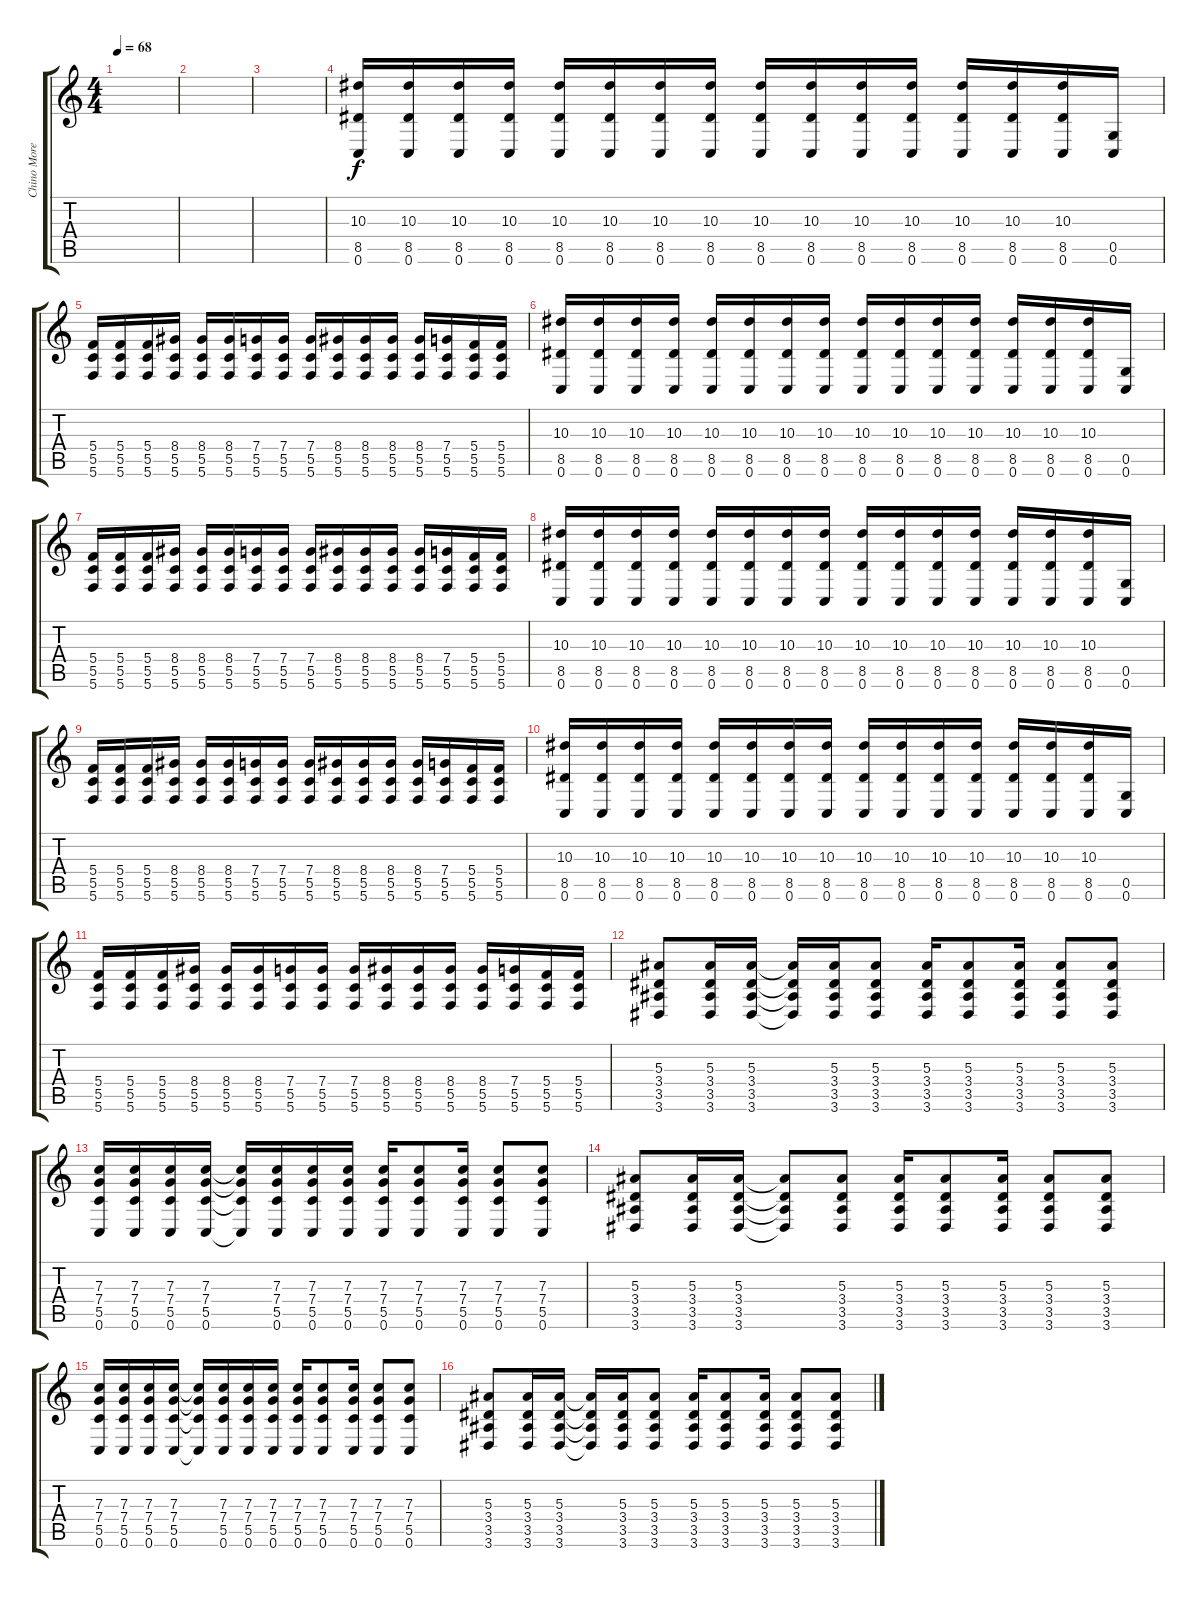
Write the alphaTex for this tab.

\track ("Chino Moreno" "Chino More") {instrument overdrivenguitar}
\staff {score tabs}
\tuning (D4 A3 F3 C3 G2 C2) {hide}
\ts (4 4)
\tempo 68
\clef g2
\ks c
|
|
|
(10.3 8.5 0.6).16 (10.3 8.5 0.6).16 (10.3 8.5 0.6).16 (10.3 8.5 0.6).16 (10.3 8.5 0.6).16 (10.3 8.5 0.6).16 (10.3 8.5 0.6).16 (10.3 8.5 0.6).16 (10.3 8.5 0.6).16 (10.3 8.5 0.6).16 (10.3 8.5 0.6).16 (10.3 8.5 0.6).16 (10.3 8.5 0.6).16 (10.3 8.5 0.6).16 (10.3 8.5 0.6).16 (0.5 0.6).16 |
(5.4 5.5 5.6).16 (5.4 5.5 5.6).16 (5.4 5.5 5.6).16 (8.4 5.5 5.6).16 (8.4 5.5 5.6).16 (8.4 5.5 5.6).16 (7.4 5.5 5.6).16 (7.4 5.5 5.6).16 (7.4 5.5 5.6).16 (8.4 5.5 5.6).16 (8.4 5.5 5.6).16 (8.4 5.5 5.6).16 (8.4 5.5 5.6).16 (7.4 5.5 5.6).16 (5.4 5.5 5.6).16 (5.4 5.5 5.6).16 |
(10.3 8.5 0.6).16 (10.3 8.5 0.6).16 (10.3 8.5 0.6).16 (10.3 8.5 0.6).16 (10.3 8.5 0.6).16 (10.3 8.5 0.6).16 (10.3 8.5 0.6).16 (10.3 8.5 0.6).16 (10.3 8.5 0.6).16 (10.3 8.5 0.6).16 (10.3 8.5 0.6).16 (10.3 8.5 0.6).16 (10.3 8.5 0.6).16 (10.3 8.5 0.6).16 (10.3 8.5 0.6).16 (0.5 0.6).16 |
(5.4 5.5 5.6).16 (5.4 5.5 5.6).16 (5.4 5.5 5.6).16 (8.4 5.5 5.6).16 (8.4 5.5 5.6).16 (8.4 5.5 5.6).16 (7.4 5.5 5.6).16 (7.4 5.5 5.6).16 (7.4 5.5 5.6).16 (8.4 5.5 5.6).16 (8.4 5.5 5.6).16 (8.4 5.5 5.6).16 (8.4 5.5 5.6).16 (7.4 5.5 5.6).16 (5.4 5.5 5.6).16 (5.4 5.5 5.6).16 |
(10.3 8.5 0.6).16 (10.3 8.5 0.6).16 (10.3 8.5 0.6).16 (10.3 8.5 0.6).16 (10.3 8.5 0.6).16 (10.3 8.5 0.6).16 (10.3 8.5 0.6).16 (10.3 8.5 0.6).16 (10.3 8.5 0.6).16 (10.3 8.5 0.6).16 (10.3 8.5 0.6).16 (10.3 8.5 0.6).16 (10.3 8.5 0.6).16 (10.3 8.5 0.6).16 (10.3 8.5 0.6).16 (0.5 0.6).16 |
(5.4 5.5 5.6).16 (5.4 5.5 5.6).16 (5.4 5.5 5.6).16 (8.4 5.5 5.6).16 (8.4 5.5 5.6).16 (8.4 5.5 5.6).16 (7.4 5.5 5.6).16 (7.4 5.5 5.6).16 (7.4 5.5 5.6).16 (8.4 5.5 5.6).16 (8.4 5.5 5.6).16 (8.4 5.5 5.6).16 (8.4 5.5 5.6).16 (7.4 5.5 5.6).16 (5.4 5.5 5.6).16 (5.4 5.5 5.6).16 |
(10.3 8.5 0.6).16 (10.3 8.5 0.6).16 (10.3 8.5 0.6).16 (10.3 8.5 0.6).16 (10.3 8.5 0.6).16 (10.3 8.5 0.6).16 (10.3 8.5 0.6).16 (10.3 8.5 0.6).16 (10.3 8.5 0.6).16 (10.3 8.5 0.6).16 (10.3 8.5 0.6).16 (10.3 8.5 0.6).16 (10.3 8.5 0.6).16 (10.3 8.5 0.6).16 (10.3 8.5 0.6).16 (0.5 0.6).16 |
(5.4 5.5 5.6).16 (5.4 5.5 5.6).16 (5.4 5.5 5.6).16 (8.4 5.5 5.6).16 (8.4 5.5 5.6).16 (8.4 5.5 5.6).16 (7.4 5.5 5.6).16 (7.4 5.5 5.6).16 (7.4 5.5 5.6).16 (8.4 5.5 5.6).16 (8.4 5.5 5.6).16 (8.4 5.5 5.6).16 (8.4 5.5 5.6).16 (7.4 5.5 5.6).16 (5.4 5.5 5.6).16 (5.4 5.5 5.6).16 |
(5.3 3.4 3.5 3.6).8 (5.3 3.4 3.5 3.6).16 (5.3 3.4 3.5 3.6).16 (5.3{t} 3.4{t} 3.5{t} 3.6{t}).16 (5.3 3.4 3.5 3.6).16 (5.3 3.4 3.5 3.6).8 (5.3 3.4 3.5 3.6).16 (5.3 3.4 3.5 3.6).8 (5.3 3.4 3.5 3.6).16 (5.3 3.4 3.5 3.6).8 (5.3 3.4 3.5 3.6).8 |
(7.3 7.4 5.5 0.6).16 (7.3 7.4 5.5 0.6).16 (7.3 7.4 5.5 0.6).16 (7.3 7.4 5.5 0.6).16 (7.3{t} 7.4{t} 5.5{t} 0.6{t}).16 (7.3 7.4 5.5 0.6).16 (7.3 7.4 5.5 0.6).16 (7.3 7.4 5.5 0.6).16 (7.3 7.4 5.5 0.6).16 (7.3 7.4 5.5 0.6).8 (7.3 7.4 5.5 0.6).16 (7.3 7.4 5.5 0.6).8 (7.3 7.4 5.5 0.6).8 |
(5.3 3.4 3.5 3.6).8 (5.3 3.4 3.5 3.6).16 (5.3 3.4 3.5 3.6).16 (5.3{t} 3.4{t} 3.5{t} 3.6{t}).8 (5.3 3.4 3.5 3.6).8 (5.3 3.4 3.5 3.6).16 (5.3 3.4 3.5 3.6).8 (5.3 3.4 3.5 3.6).16 (5.3 3.4 3.5 3.6).8 (5.3 3.4 3.5 3.6).8 |
(7.3 7.4 5.5 0.6).16 (7.3 7.4 5.5 0.6).16 (7.3 7.4 5.5 0.6).16 (7.3 7.4 5.5 0.6).16 (7.3{t} 7.4{t} 5.5{t} 0.6{t}).16 (7.3 7.4 5.5 0.6).16 (7.3 7.4 5.5 0.6).16 (7.3 7.4 5.5 0.6).16 (7.3 7.4 5.5 0.6).16 (7.3 7.4 5.5 0.6).8 (7.3 7.4 5.5 0.6).16 (7.3 7.4 5.5 0.6).8 (7.3 7.4 5.5 0.6).8 |
(5.3 3.4 3.5 3.6).8 (5.3 3.4 3.5 3.6).16 (5.3 3.4 3.5 3.6).16 (5.3{t} 3.4{t} 3.5{t} 3.6{t}).16 (5.3 3.4 3.5 3.6).16 (5.3 3.4 3.5 3.6).8 (5.3 3.4 3.5 3.6).16 (5.3 3.4 3.5 3.6).8 (5.3 3.4 3.5 3.6).16 (5.3 3.4 3.5 3.6).8 (5.3 3.4 3.5 3.6).8
